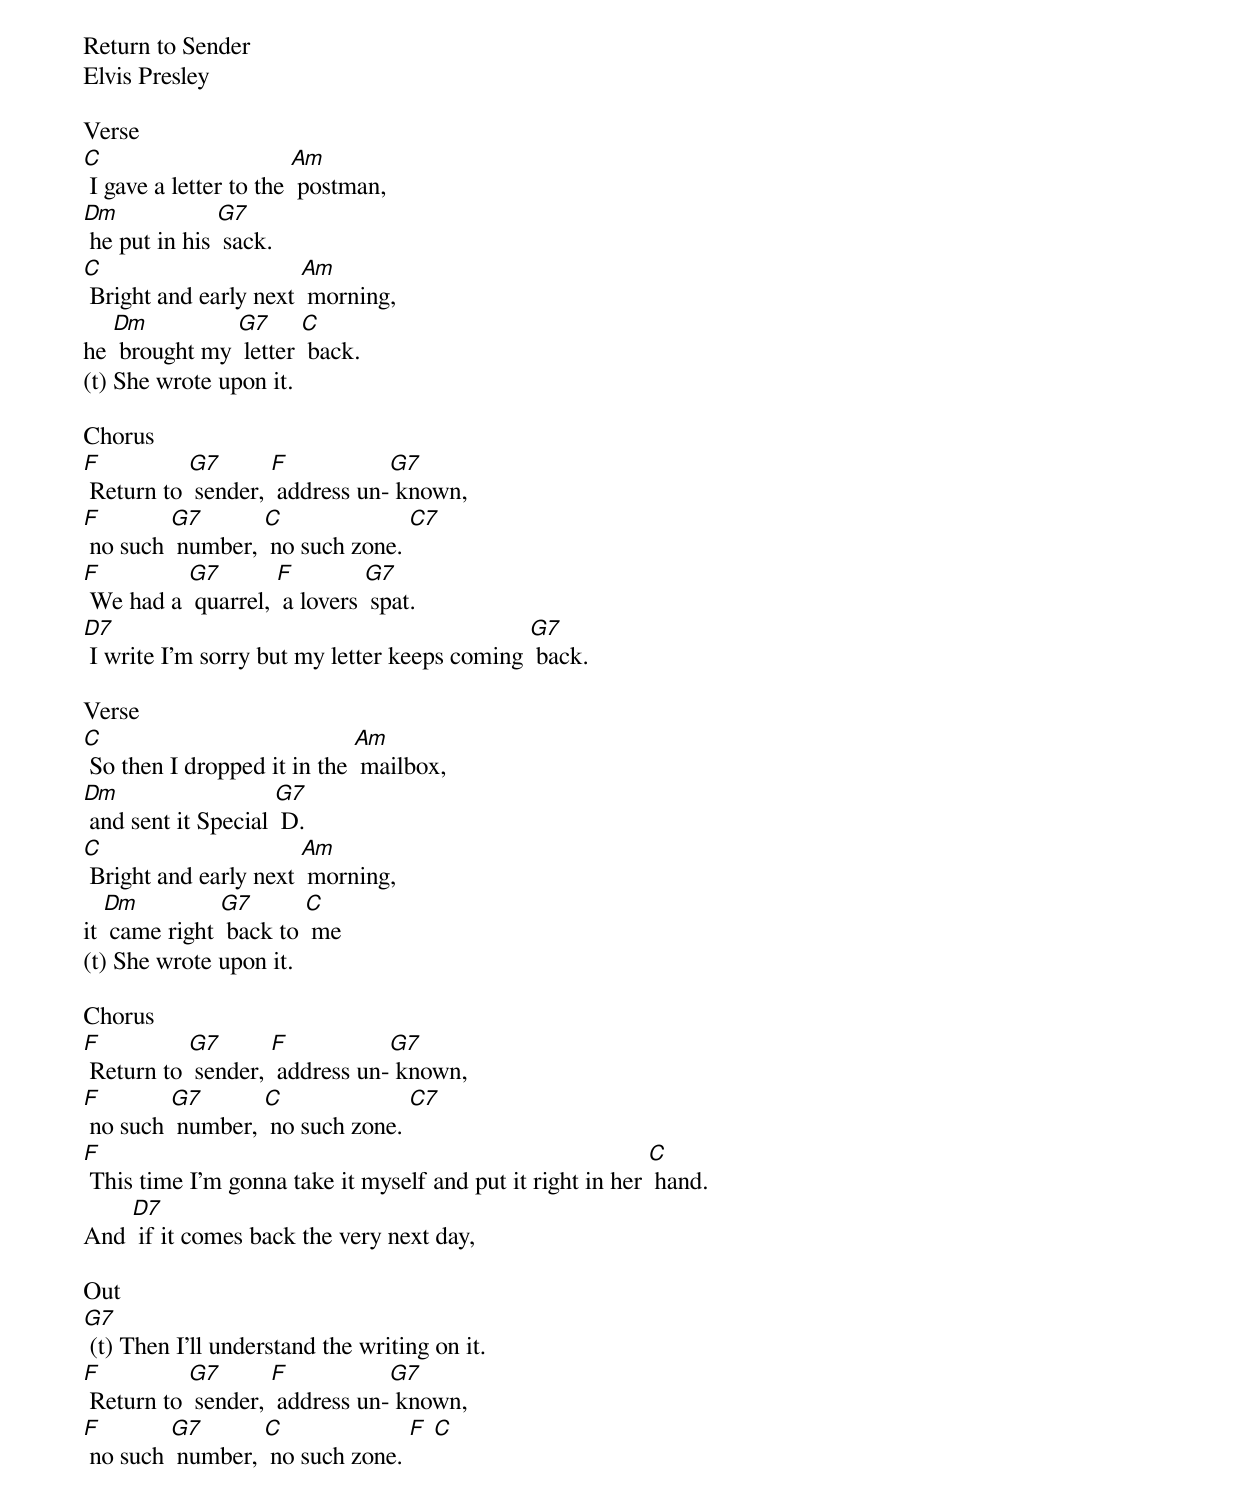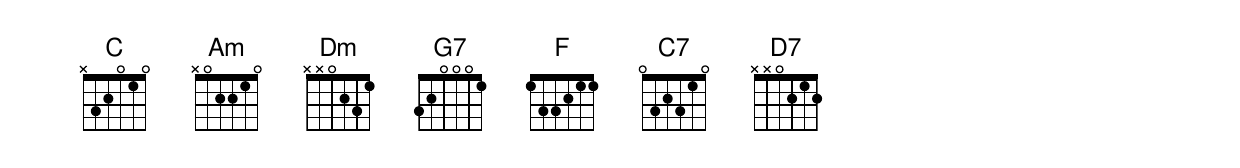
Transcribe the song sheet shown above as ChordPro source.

Return to Sender
Elvis Presley

Verse
[C] I gave a letter to the [Am] postman,
[Dm] he put in his [G7] sack.
[C] Bright and early next [Am] morning,
he [Dm] brought my [G7] letter [C] back.
(t) She wrote upon it.

Chorus
[F] Return to [G7] sender, [F] address un-[G7] known,
[F] no such [G7] number, [C] no such zone. [C7]
[F] We had a [G7] quarrel, [F] a lovers [G7] spat.
[D7] I write I'm sorry but my letter keeps coming [G7] back.

Verse
[C] So then I dropped it in the [Am] mailbox,
[Dm] and sent it Special [G7] D.
[C] Bright and early next [Am] morning,
it [Dm] came right [G7] back to [C] me
(t) She wrote upon it.

Chorus
[F] Return to [G7] sender, [F] address un-[G7] known,
[F] no such [G7] number, [C] no such zone. [C7]
[F] This time I'm gonna take it myself and put it right in her [C] hand.
And [D7] if it comes back the very next day,

Out
[G7] (t) Then I'll understand the writing on it.
[F] Return to [G7] sender, [F] address un-[G7] known,
[F] no such [G7] number, [C] no such zone. [F] [C]
